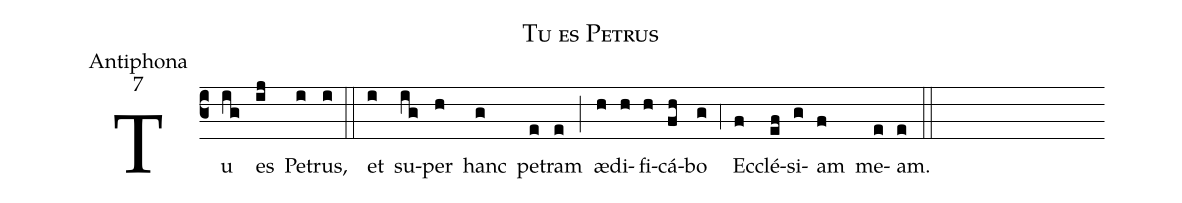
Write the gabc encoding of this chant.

name:Tu es Petrus;
office-part:Antiphona;
mode:7;
%%
(c3) Tu(ig) es(ij) Pe(i)trus,(i) (::)
et(i) su(ig)per(h) hanc(g) pe(e)tram(e) (;) æ(h)di(h)fi(h)cá(fh)bo(g) (,4) Ec(f)clé(ef)si(g)am(f) me(e)am.(e) (::)
